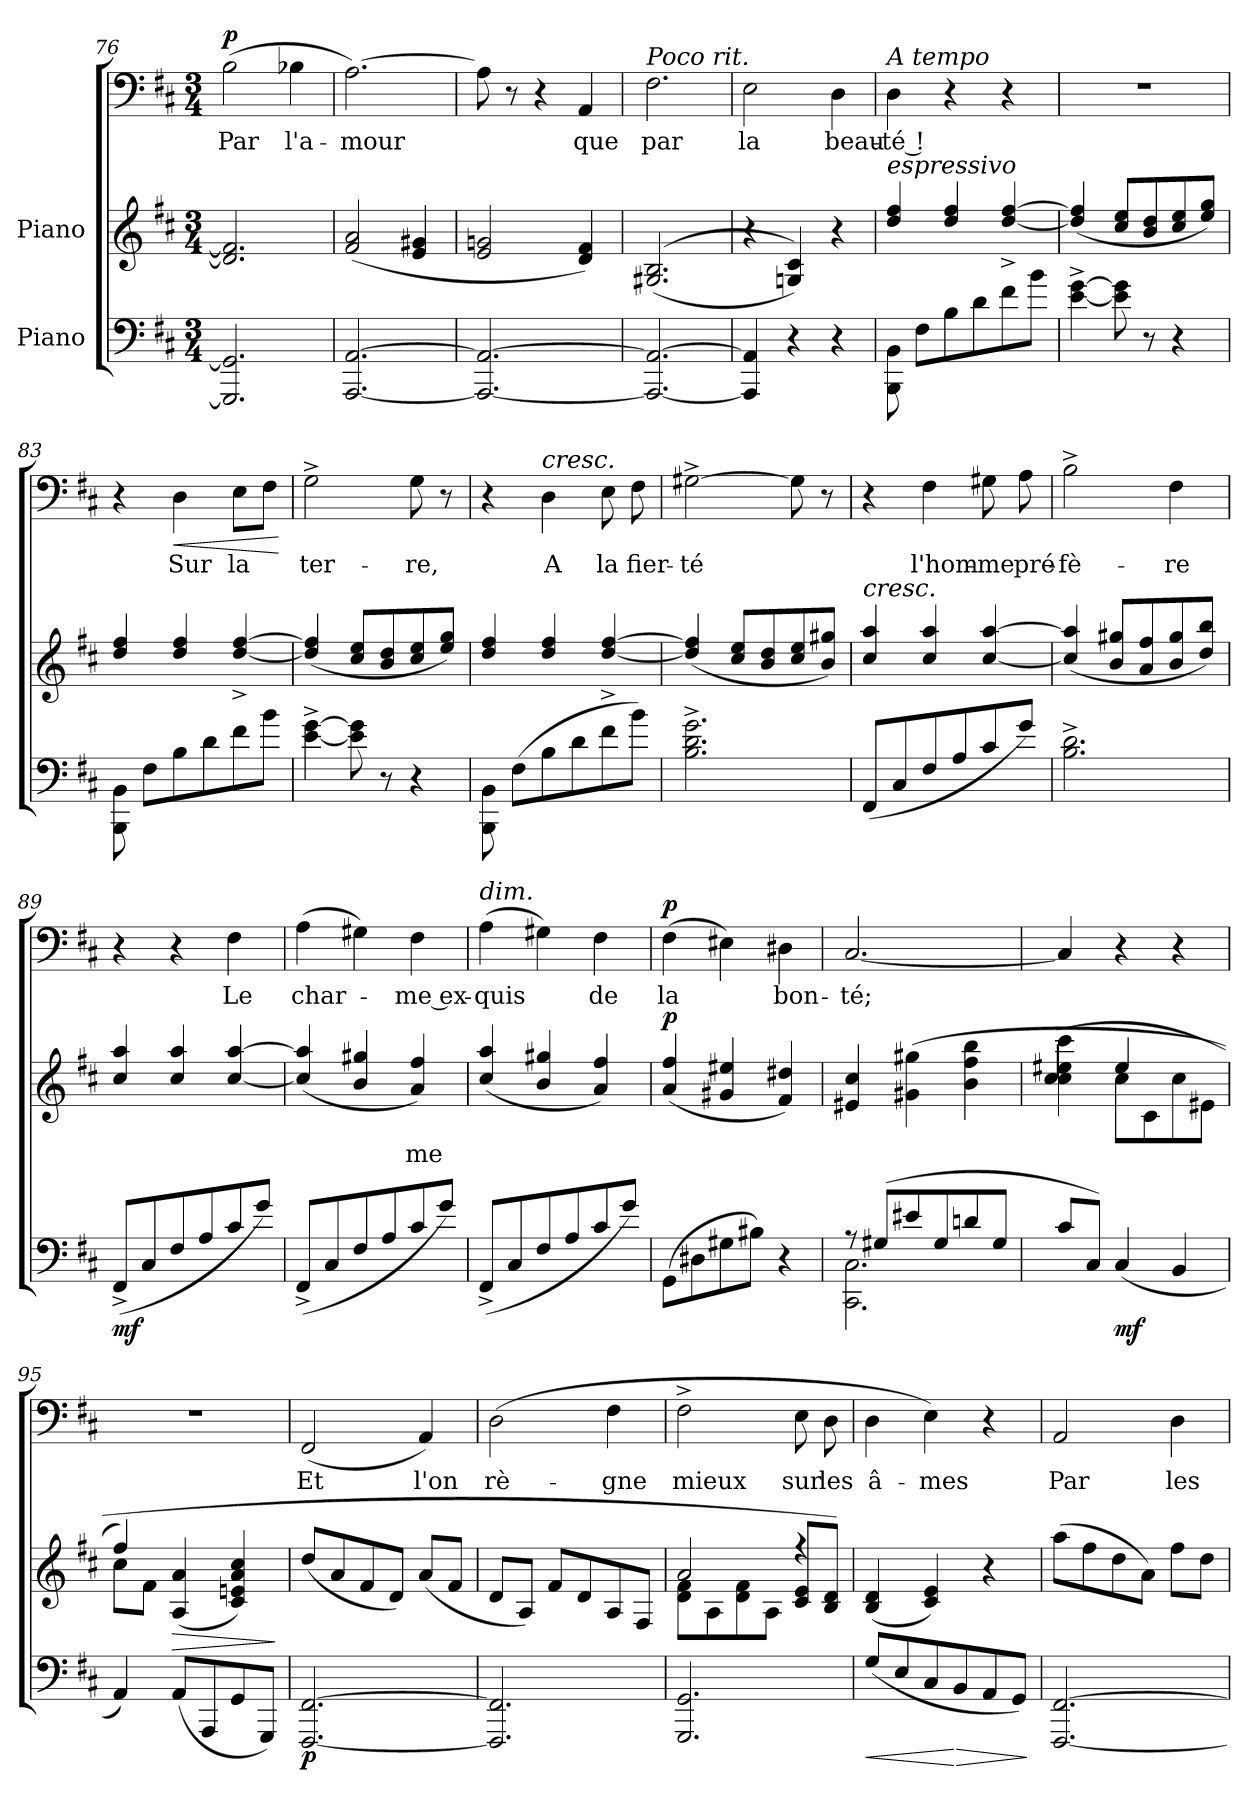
**kern	**dynam	**kern	**text	**dynam	**kern	**text	**dynam
*part3	*part3	*part2	*part2	*part2	*part1	*part1	*part1
*staff3	*staff3	*staff2	*staff2	*staff2	*staff1	*staff1	*staff1
*I"Piano	*	*I"Piano	*	*	*	*	*
*clefF4	*	*clefG2	*	*	*clefF4	*	*
*k[f#c#]	*	*k[f#c#]	*	*	*k[f#c#]	*	*
*M3/4	*	*M3/4	*	*	*M3/4	*	*
=76	=76	=76	=76	=76	=76	=76	=76
2.GGG#]/ 2.GG#]/	.	2.d]/ 2.f#]/	.	.	(2B\	Par	p
.	.	.	.	.	4B-X\	l'a-	.
=77	=77	=77	=77	=77	=77	=77	=77
[2.AAA/ [2.AA/	.	(2f#/ 2a/	.	.	[2.A\)	-mour	.
.	.	4e/ 4g#X/	.	.	.	.	.
!!LO:LB:g=z
=78	=78	=78	=78	=78	=78	=78	=78
2.AAA_/ 2.AA_/	.	2e/ 2gn/	.	.	8A\]	.	.
.	.	.	.	.	8r	.	.
.	.	.	.	.	4r	.	.
.	.	4d/ 4f#/)	.	.	4AA/	que	.
=79	=79	=79	=79	=79	=79	=79	=79
!	!	!	!	!	!LO:TX:i:t=Poco rit.	!	!
2.AAA_/ 2.AA_/	.	((2.G#X/ 2.B/	.	.	2.F#\	par	.
=80	=80	=80	=80	=80	=80	=80	=80
4AAA]/ 4AA]/	.	4r	.	.	2E\	la	.
4r	.	4Gn/ 4c#/))	.	.	.	.	.
4r	.	4r	.	.	4D\	beau-	.
=81	=81	=81	=81	=81	=81	=81	=81
!	!	!	!	!	!LO:TX:i:t=A tempo	!	!
!	!	!LO:TX:i:t=espressivo	!	!	!	!	!
8BBB\ 8BB\	.	4dd/ 4ff#/	.	.	4D\	-té !	.
8F#/L	.	.	.	.	.	.	.
8B/	.	4dd/ 4ff#/	.	.	4r	.	.
8d\	.	.	.	.	.	.	.
8f#\	.	[4dd^/ [4ff#^/	.	.	4r	.	.
8b\J	.	.	.	.	.	.	.
=82	=82	=82	=82	=82	=82	=82	=82
[4e^\ [4g^\	.	(4dd]/ 4ff#]/	.	.	2.r	.	.
8e]\ 8g]\	.	8cc#/ 8ee/L	.	.	.	.	.
8r	.	8b/ 8dd/	.	.	.	.	.
4r	.	8cc#/ 8ee/	.	.	.	.	.
.	.	8ee/ 8gg/J)	.	.	.	.	.
=83	=83	=83	=83	=83	=83	=83	=83
8BBB\ 8BB\	.	4dd/ 4ff#/	.	.	4r	.	.
8F#/L	.	.	.	.	.	.	.
!	!	!	!	!	!	!	!LO:HP:b
8B/	.	4dd/ 4ff#/	.	.	4D\	Sur	<
8d\	.	.	.	.	.	.	.
8f#\	.	[4dd^/ [4ff#^/	.	.	8E\L	la	.
8b\J	.	.	.	.	8F#\J	.	.
.	.	.	.	.	.	.	[
=84	=84	=84	=84	=84	=84	=84	=84
[4e^\ [4g^\	.	(4dd]/ 4ff#]/	.	.	2G^\	ter-	.
8e]\ 8g]\	.	8cc#/ 8ee/L	.	.	.	.	.
8r	.	8b/ 8dd/	.	.	.	.	.
4r	.	8cc#/ 8ee/	.	.	8G\	-re,	.
.	.	8ee/ 8gg/J)	.	.	8r	.	.
!!LO:LB:g=z
=85	=85	=85	=85	=85	=85	=85	=85
8BBB\ 8BB\	.	4dd/ 4ff#/	.	.	4r	.	.
(8F#/L	.	.	.	.	.	.	.
!	!	!	!	!	!LO:TX:i:t=cresc.	!	!
8B/	.	4dd/ 4ff#/	.	.	4D\	A	.
8d\	.	.	.	.	.	.	.
8f#\	.	[4dd^/ [4ff#^/	.	.	8E\	la	.
8b\J)	.	.	.	.	8F#\	fier-	.
=86	=86	=86	=86	=86	=86	=86	=86
2.B^\ 2.d^\ 2.g^\	.	(4dd]/ 4ff#]/	.	.	[2G#X^\	-té	.
.	.	8cc#/ 8ee/L	.	.	.	.	.
.	.	8b/ 8dd/	.	.	.	.	.
.	.	8cc#/ 8ee/	.	.	8G#\]	.	.
.	.	8b/ 8gg#X/J)	.	.	8r	.	.
=87	=87	=87	=87	=87	=87	=87	=87
!	!	!LO:TX:i:t=cresc.	!	!	!	!	!
(8FF#/L	.	4cc#/ 4aa/	.	.	4r	.	.
8C#/	.	.	.	.	.	.	.
8F#/	.	4cc#/ 4aa/	.	.	4F#\	l'hom-	.
8A/	.	.	.	.	.	.	.
8c#\	.	[4cc#/ [4aa/	.	.	8G#X\	-me	.
8g\J)	.	.	.	.	8A\	pré-	.
=88	=88	=88	=88	=88	=88	=88	=88
2.B^\ 2.d^\	.	(4cc#]/ 4aa]/	.	.	2B^\	-fè-	.
.	.	8b/ 8gg#X/L	.	.	.	.	.
.	.	8a/ 8ff#/	.	.	.	.	.
.	.	8b/ 8gg#/	.	.	4F#\	-re	.
.	.	8dd/ 8bb/J)	.	.	.	.	.
=89	=89	=89	=89	=89	=89	=89	=89
(8FF#^/L	mf	4cc#/ 4aa/	.	.	4r	.	.
8C#/	.	.	.	.	.	.	.
8F#/	.	4cc#/ 4aa/	.	.	4r	.	.
8A/	.	.	.	.	.	.	.
8c#\	.	[4cc#/ [4aa/	.	.	4F#\	Le	.
8g\J)	.	.	.	.	.	.	.
=90	=90	=90	=90	=90	=90	=90	=90
(8FF#^/L	.	(4cc#]/ 4aa]/	.	.	(4A\	char-	.
8C#/	.	.	.	.	.	.	.
8F#/	.	4b/ 4gg#X/	.	.	4G#X\)	.	.
8A/	.	.	.	.	.	.	.
8c#\	.	4a/ 4ff#/)	me	.	4F#\	-me ex-	.
8g\J)	.	.	.	.	.	.	.
!!LO:LB:g=z
=91	=91	=91	=91	=91	=91	=91	=91
!	!	!	!	!	!LO:TX:i:t=dim.	!	!
(8FF#^/L	.	(4cc#/ 4aa/	.	.	(4A\	-quis	.
8C#/	.	.	.	.	.	.	.
8F#/	.	4b/ 4gg#X/	.	.	4G#X\)	.	.
8A/	.	.	.	.	.	.	.
8c#\	.	4a/ 4ff#/)	.	.	4F#\	de	.
8g\J)	.	.	.	.	.	.	.
=92	=92	=92	=92	=92	=92	=92	=92
(8GG\L	.	(4a/ 4ff#/	.	p	(4F#\	la	p
8D#X\	.	.	.	.	.	.	.
8G#X\	.	4g#X/ 4ee#X/	.	.	4E#X\)	.	.
8B#X\J)	.	.	.	.	.	.	.
4r	.	4f#/ 4dd#X/)	.	.	4D#X\	bon-	.
=93	=93	=93	=93	=93	=93	=93	=93
*^	*	*	*	*	*	*	*
8r	2.CC#\ 2.C#\	.	4e#X/ 4cc#/	.	.	[2.C#/	-té;	.
(8G#X/L	.	.	.	.	.	.	.	.
8e#X/	.	.	(4g#X\ 4gg#X\	.	.	.	.	.
8G#/	.	.	.	.	.	.	.	.
8dn/	.	.	4b\ 4ff#\ 4bb\	.	.	.	.	.
8G#/J	.	.	.	.	.	.	.	.
*v	*v	*	*	*	*	*	*	*
=94	=94	=94	=94	=94	=94	=94	=94
*	*	*^	*	*	*	*	*
8c#/L	.	4cc#\ 4ee#X\ 4ccc#\	(4cc#/	.	.	4C#/]	.	.
8C#/J)	.	.	.	.	.	.	.	.
(4C#/	mf	8cc#\L	4ee#/	.	.	4r	.	.
.	.	8c#\	.	.	.	.	.	.
4BB/	.	8cc#\	4ryy	.	.	4r	.	.
.	.	8e#X\J	.	.	.	.	.	.
=95	=95	=95	=95	=95	=95	=95	=95	=95
4AA/)	.	4ff#/)	8cc#\L	.	.	2.r	.	.
.	.	.	8f#\J	.	.	.	.	.
!	!	!	!	!	!LO:HP:b	!	!	!
(8AA/L	.	(4A/ 4a/	2ryy	.	>	.	.	.
8AAA/	.	.	.	.	.	.	.	.
8GG/	.	4c#/ 4en/ 4a/ 4cc#/)	.	.	.	.	.	.
8GGG/J)	.	.	.	.	.	.	.	.
*	*	*v	*v	*	*	*	*	*
.	.	.	.	]	.	.	.
=96	=96	=96	=96	=96	=96	=96	=96
[2.FFF#/ [2.FF#/	p	(8dd/L	.	.	(2FF#/	Et	.
.	.	8a/	.	.	.	.	.
.	.	8f#/	.	.	.	.	.
.	.	8d/J)	.	.	.	.	.
.	.	(8a/L	.	.	4AA/)	l'on	.
.	.	8f#/J	.	.	.	.	.
!!LO:PB:g=z
=97	=97	=97	=97	=97	=97	=97	=97
2.FFF#]/ 2.FF#]/	.	8d/L	.	.	(2D\	rè-	.
.	.	8A/J)	.	.	.	.	.
.	.	(8f#/L	.	.	.	.	.
.	.	8d/	.	.	.	.	.
.	.	8A/	.	.	4F#\	-gne	.
.	.	8F#/J	.	.	.	.	.
=98	=98	=98	=98	=98	=98	=98	=98
*	*	*^	*	*	*	*	*
2.GGG/ 2.GG/	.	(8d\ 8f#\L	2a/	.	.	2F#^\	mieux	.
.	.	8A\	.	.	.	.	.	.
.	.	8d\ 8f#\	.	.	.	.	.	.
.	.	8A\J	.	.	.	.	.	.
.	.	4r	8c#/ 8e/L	.	.	8E\	sur	.
.	.	.	8B/ 8d/J)	.	.	8D\	les	.
=99	=99	=99	=99	=99	=99	=99	=99	=99
!	!LO:HP:b	!	!	!	!	!	!	!
*	*	*v	*v	*	*	*	*	*
(8G/L	<	(4B/ 4d/	.	.	4D\	â-	.
8E/	.	.	.	.	.	.	.
8C#/	.	4c#/ 4e/)	.	.	4E\)	-mes	.
!	!LO:HP:n=1:b	!	!	!	!	!	!
8BB/	[ >	.	.	.	.	.	.
8AA/	.	4r	.	.	4r	.	.
8GG/J)	.	.	.	.	.	.	.
.	]	.	.	.	.	.	.
=100	=100	=100	=100	=100	=100	=100	=100
[2.FFF#/ [2.FF#/	.	(8aa\L	.	.	2AA/	Par	.
.	.	8ff#\	.	.	.	.	.
.	.	8dd\	.	.	.	.	.
.	.	8a\J)	.	.	.	.	.
.	.	8ff#\L	.	.	4D\	les	.
.	.	8dd\J	.	.	.	.	.
=	=	=	=	=	=	=	=
*-	*-	*-	*-	*-	*-	*-	*-
